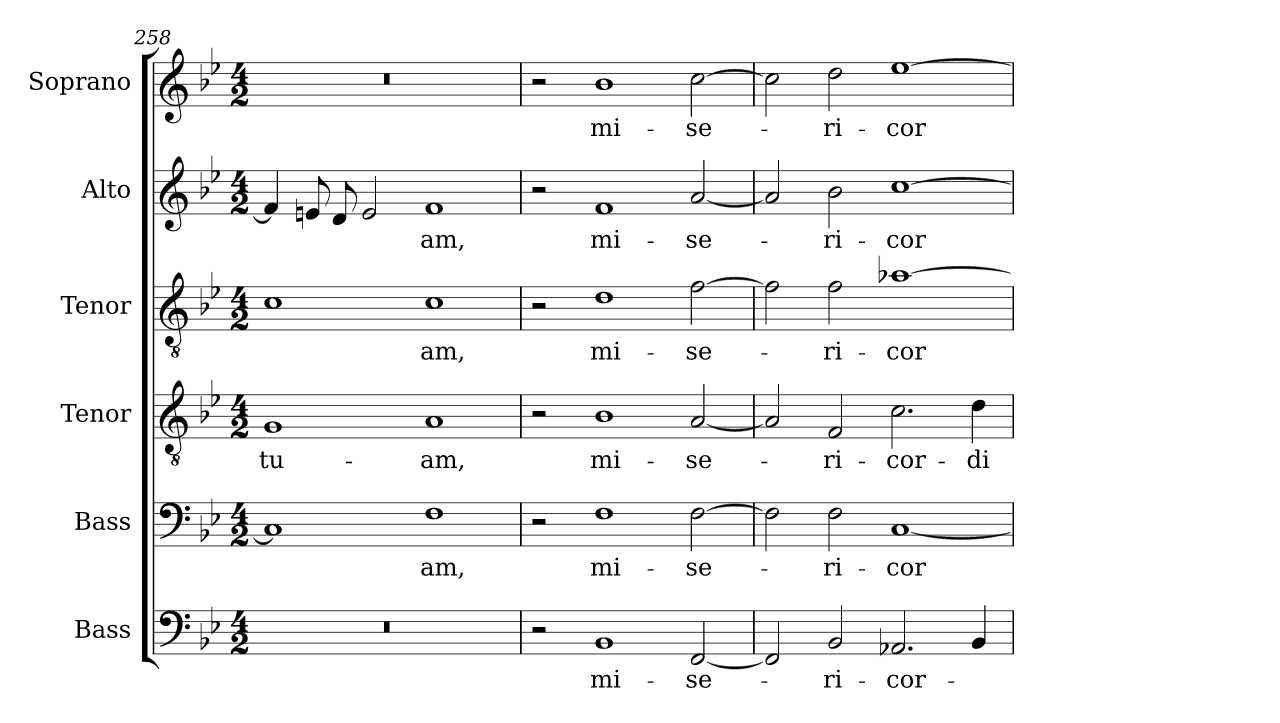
**kern	**text	**kern	**text	**kern	**text	**kern	**text	**kern	**text	**kern	**text
*part6	*part6	*part5	*part5	*part4	*part4	*part3	*part3	*part2	*part2	*part1	*part1
*staff6	*staff6	*staff5	*staff5	*staff4	*staff4	*staff3	*staff3	*staff2	*staff2	*staff1	*staff1
*I"Bass	*	*I"Bass	*	*I"Tenor	*	*I"Tenor	*	*I"Alto	*	*I"Soprano	*
*I'B2.	*	*I'B1.	*	*I'T2.	*	*I'T1.	*	*I'A.	*	*I'S.	*
*clefF4	*	*clefF4	*	*clefGv2	*	*clefGv2	*	*clefG2	*	*clefG2	*
*	*	*	*	*ITrd7c12	*	*ITrd7c12	*	*	*	*	*
*k[b-e-]	*	*k[b-e-]	*	*k[b-e-]	*	*k[b-e-]	*	*k[b-e-]	*	*k[b-e-]	*
*B-:	*	*B-:	*	*B-:	*	*B-:	*	*B-:	*	*B-:	*
*M4/2	*	*M4/2	*	*M4/2	*	*M4/2	*	*M4/2	*	*M4/2	*
=258	=258	=258	=258	=258	=258	=258	=258	=258	=258	=258	=258
!LO:N:vis=1	!	!	!	!	!	!	!	!	!	!	!
!	!	!	!	!	!LO:LY:b:color=#000000	!	!	!	!	!LO:N:vis=1	!
0r	.	1Ci]	.	1GGi	tu-	1Ci	.	4fi/]	.	0r	.
.	.	.	.	.	.	.	.	8eni/	.	.	.
.	.	.	.	.	.	.	.	8di/	.	.	.
.	.	.	.	.	.	.	.	2ei/	.	.	.
!	!	!	!LO:LY:b:color=#000000	!	!	!	!	!	!	!	!
!	!	!	!	!	!LO:LY:b:color=#000000	!	!	!	!	!	!
!	!	!	!	!	!	!	!LO:LY:b:color=#000000	!	!	!	!
!	!	!	!	!	!	!	!	!	!LO:LY:b:color=#000000	!	!
.	.	1Fi	-am,	1AAi	-am,	1Ci	-am,	1fi	-am,	.	.
=259	=259	=259	=259	=259	=259	=259	=259	=259	=259	=259	=259
2r	.	2r	.	2r	.	2r	.	2r	.	2r	.
!	!LO:LY:b:color=#000000	!	!	!	!	!	!	!	!	!	!
!	!	!	!LO:LY:b:color=#000000	!	!	!	!	!	!	!	!
!	!	!	!	!	!LO:LY:b:color=#000000	!	!	!	!	!	!
!	!	!	!	!	!	!	!LO:LY:b:color=#000000	!	!	!	!
!	!	!	!	!	!	!	!	!	!LO:LY:b:color=#000000	!	!
!	!	!	!	!	!	!	!	!	!	!	!LO:LY:b:color=#000000
1BB-i	mi-	1Fi	mi-	1BB-i	mi-	1Di	mi-	1fi	mi-	1b-i	mi-
!	!LO:LY:b:color=#000000	!	!	!	!	!	!	!	!	!	!
!	!	!	!LO:LY:b:color=#000000	!	!	!	!	!	!	!	!
!	!	!	!	!	!LO:LY:b:color=#000000	!	!	!	!	!	!
!	!	!	!	!	!	!	!LO:LY:b:color=#000000	!	!	!	!
!	!	!	!	!	!	!	!	!	!LO:LY:b:color=#000000	!	!
!	!	!	!	!	!	!	!	!	!	!	!LO:LY:b:color=#000000
[<2FFi/	-se-	[>2Fi\	-se-	[<2AAi/	-se-	[>2Fi\	-se-	[<2ai/	-se-	[>2cci\	-se-
=260	=260	=260	=260	=260	=260	=260	=260	=260	=260	=260	=260
2FFi/]	.	2Fi\]	.	2AAi/]	.	2Fi\]	.	2ai/]	.	2cci\]	.
!	!LO:LY:b:color=#000000	!	!	!	!	!	!	!	!	!	!
!	!	!	!LO:LY:b:color=#000000	!	!	!	!	!	!	!	!
!	!	!	!	!	!LO:LY:b:color=#000000	!	!	!	!	!	!
!	!	!	!	!	!	!	!LO:LY:b:color=#000000	!	!	!	!
!	!	!	!	!	!	!	!	!	!LO:LY:b:color=#000000	!	!
!	!	!	!	!	!	!	!	!	!	!	!LO:LY:b:color=#000000
2BB-i/	-ri-	2Fi\	-ri-	2FFi/	-ri-	2Fi\	-ri-	2b-i\	-ri-	2ddi\	-ri-
!	!LO:LY:b:color=#000000	!	!	!	!	!	!	!	!	!	!
!	!	!	!LO:LY:b:color=#000000	!	!	!	!	!	!	!	!
!	!	!	!	!	!LO:LY:b:color=#000000	!	!	!	!	!	!
!	!	!	!	!	!	!	!LO:LY:b:color=#000000	!	!	!	!
!	!	!	!	!	!	!	!	!	!LO:LY:b:color=#000000	!	!
!	!	!	!	!	!	!	!	!	!	!	!LO:LY:b:color=#000000
2.AA-Xi/	-cor-	[<1Ci	-cor-	2.Ci\	-cor-	[>1A-Xi	-cor-	[>1cci	-cor-	[>1ee-i	-cor-
!	!	!	!	!	!LO:LY:b:color=#000000	!	!	!	!	!	!
4BB-i/	.	.	.	4Di\	-di-	.	.	.	.	.	.
=	=	=	=	=	=	=	=	=	=	=	=
*-	*-	*-	*-	*-	*-	*-	*-	*-	*-	*-	*-
